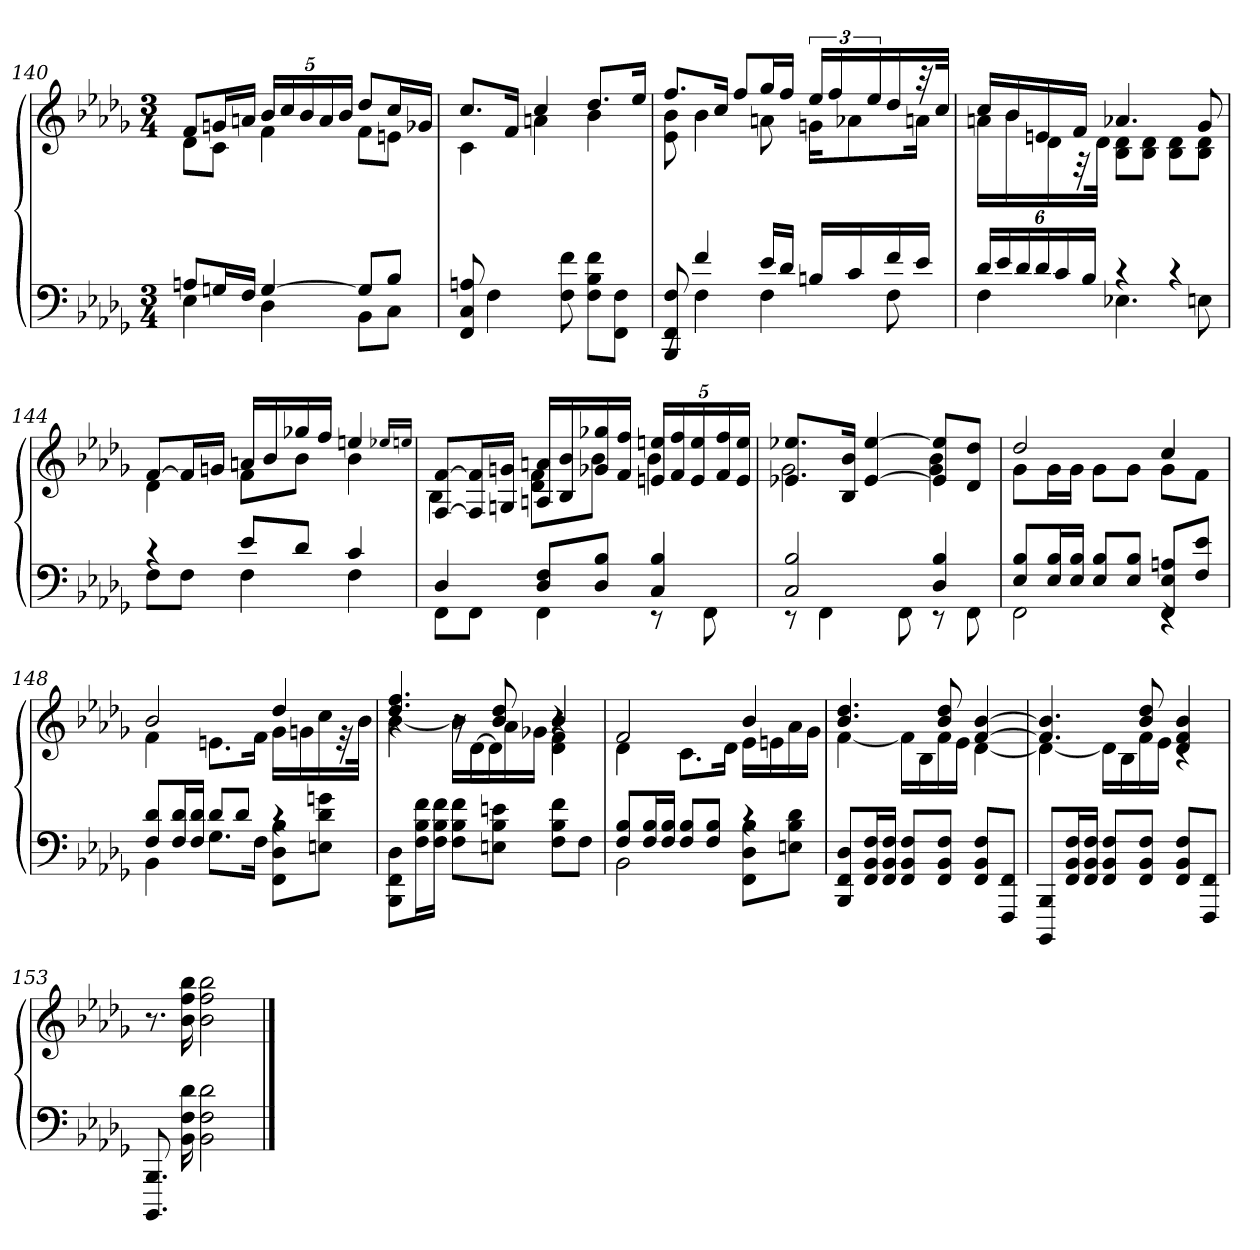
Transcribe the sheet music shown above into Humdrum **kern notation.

**kern	**kern
*part1	*part1
*staff2	*staff1
*clefF4	*clefG2
*k[b-e-a-d-g-]	*k[b-e-a-d-g-]
*M3/4	*M3/4
=140	=140
*^	*^
8AnL	4E-	8fL	8d-L
16GnL	.	16gnL	8cJ
16FJJ	.	16anJJ	.
[4G	4D-	20b-LL	4f
.	.	20cc	.
.	.	20b-	.
.	.	20a	.
.	.	20b-JJ	.
8GL]	8BB-L	8dd-L	8fL
8B-J	8CJ	16ccL	8enJ
.	.	16g-XJJ	.
*v	*v	*	*
=141	=141	=141
8FF 8C 8An	8.ccL	4c
4F	.	.
.	16fJk	.
.	4cc	4an
8F 8f	.	.
8F 8B- 8fL	8.dd-L	4b-
8FF 8FJ	.	.
.	16ee-Jk	.
=142	=142	=142
*^	*	*
8BBB- 8FF 8F	8rEE	8.ffL	8e- 8b-
4f	4F	.	4b-
.	.	16ccJk	.
.	.	8ffL	.
16e-LL	4F	16gg-L	8an
16d-JJ	.	16ffJJ	.
16BnLL	.	24ee-LL	16gnKL
.	.	24ff	.
16c	.	.	8a-X
.	.	24ee-	.
16f	8F	16dd-	.
16e-JJ	.	32r	16anJk
.	.	32ccJJk	.
=143	=143	=143	=143
24d-LL	4F	16ccLL	16anLL
24e-	.	.	.
.	.	16b-	16b-
24d-	.	.	.
24d-	.	16en	16d-
24c	.	.	.
.	.	16fJJ	32r
24B-JJ	.	.	.
.	.	.	32d-JJk
4rc	4.E-X	4.a-X	8B- 8d-L
.	.	.	8B- 8d-J
4rc	.	.	8B- 8d-L
.	8En	8g-	8B- 8d-J
=144	=144	=144	=144
4rc	8FL	[8fL	4d-
.	8FJ	16fL]	.
.	.	16gnJJ	.
8e-L	4F	16anLL	8fL
.	.	16b-	.
8d-J	.	16gg-X	8b-J
.	.	16ffJJ	.
4c	4F	4een	4b-
.	.	16qqee-X/LL	.
.	.	16qqeen/JJ	.
=145	=145	=145	=145
4D-	8FFL	[8F [8fL	4B-
.	8FFJ	16F] 16f]L	.
.	.	16Gn 16gnJJ	.
8D- 8FL	4FF	16An 16anLL	8d- 8fL
.	.	16B- 16b-	.
8D- 8B-J	.	16g-X 16gg-X	8b-J
.	.	16f 16ffJJ	.
4C 4B-	8rEE	20en 20eenLL	4b-
.	.	20f 20ff	.
.	.	20e 20ee	.
.	8FF	.	.
.	.	20f 20ff	.
.	.	20e 20eeJJ	.
=146	=146	=146	=146
2C 2B-	8rEE	8.e-X 8.ee-XL	2g-
.	4FF	.	.
.	.	16B- 16b-Jk	.
.	.	[4e- [4ee-	.
.	8FF	.	.
4D- 4B-	8rEE	8e-] 8ee-]L	4g- 4b-
.	8FF	8d- 8dd-J	.
=147	=147	=147	=147
8E- 8B-L	2FF	2dd-	8g-L
16E- 16B-L	.	.	16g-L
16E- 16B-JJ	.	.	16g-JJ
8E- 8B-L	.	.	8g-L
8E- 8B-J	.	.	8g-J
8FF 8E- 8AnL	4rEE	4cc	8g-L
8F 8e-J	.	.	8fJ
=148	=148	=148	=148
8F 8d-L	4BB-	2b-	4f
16F 16d-L	.	.	.
16F 16d-JJ	.	.	.
8d-L	8.G-L	.	8.enL
8d-J	.	.	.
.	16FJk	.	16fJk
4rc	8FF 8D- 8B-L	4dd-	16g-LL
.	.	.	16gn
.	8En 8d- 8gnJ	.	16cc
.	.	.	32r
.	.	.	32b-JJk
*v	*v	*	*
=149	=149	=149
*	*	*^
8BBB- 8FF 8D-L	4.dd- 4.ff	[4b-	4r
16F 16B- 16fL	.	.	.
16F 16B- 16fJJ	.	.	.
8F 8B- 8fL	.	16b-LL]	16r
.	.	16d-	[16d-\KL
8En 8B- 8enJ	8b- 8dd-	16a-	8d-\J]
.	.	16g-XJJ	.
8F 8B- 8fL	4b-	4d- 4f	4r
8FJ	.	.	.
*	*	*v	*v
=150	=150	=150
*^	*	*
8F 8B-L	2BB-	2f	4d-
16F 16B-L	.	.	.
16F 16B-JJ	.	.	.
8F 8B-L	.	.	8.cL
8F 8B-J	.	.	.
.	.	.	16d-Jk
4rc	8FF 8D- 8B-L	4b-	16e-LL
.	.	.	16en
.	8En 8B- 8d-J	.	16a-
.	.	.	16g-JJ
*v	*v	*	*
=151	=151	=151
8BBB- 8FF 8D-L	4.b- 4.dd-	[4f
16FF 16BB- 16FL	.	.
16FF 16BB- 16FJJ	.	.
8FF 8BB- 8FL	.	16fLL]
.	.	16B-
8FF 8BB- 8FJ	8b- 8dd-	16f
.	.	16e-JJ
8FF 8BB- 8FL	[4f [4b-	[4d-
8FFF 8FFJ	.	.
=152	=152	=152
8BBBB- 8BBB-L	4.f] 4.b-]	4d-_
16FF 16BB- 16FL	.	.
16FF 16BB- 16FJJ	.	.
8FF 8BB- 8FL	.	16d-LL]
.	.	16B-
8FF 8BB- 8FJ	8b- 8dd-	16f
.	.	16e-JJ
8FF 8BB- 8FL	4d- 4f 4b-	4rc
8FFF 8FFJ	.	.
*	*v	*v
=153	=153
8.BBBB- 8.BBB-	8.r
16BB- 16F 16d-	16b- 16ff 16bb-
2BB- 2F 2d-	2b- 2ff 2bb-
==	==
*-	*-
